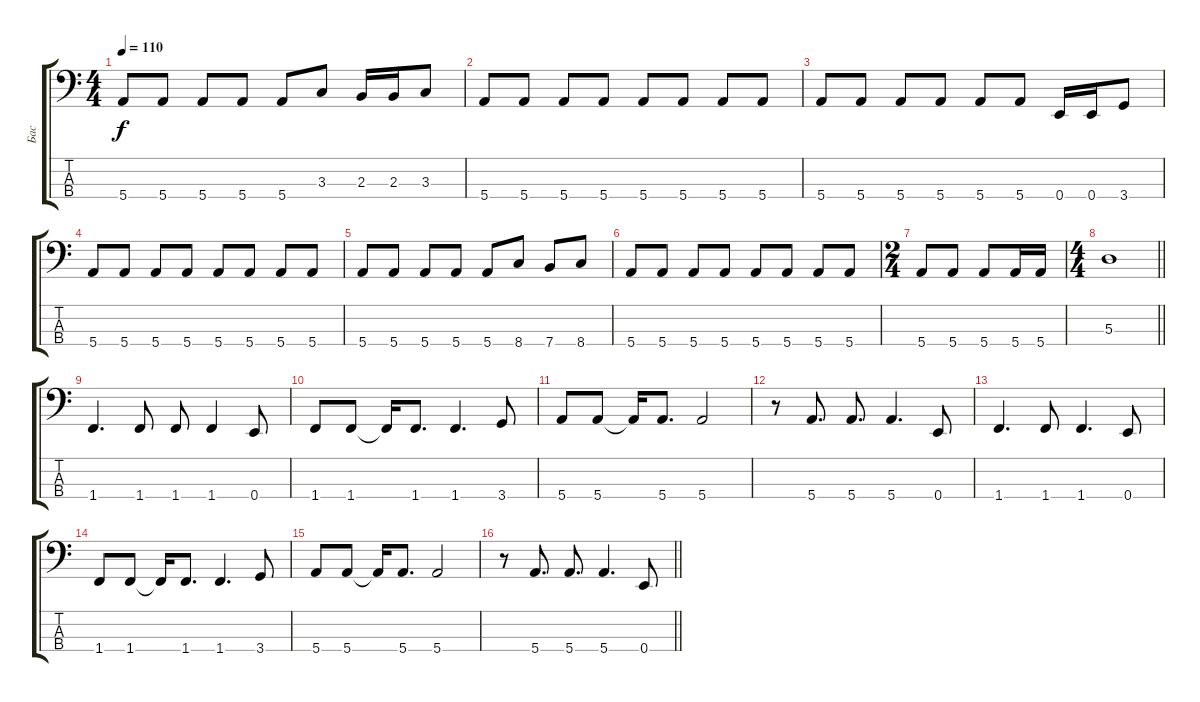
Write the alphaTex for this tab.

\track ("Бас" "Бас") {instrument electricbassfinger}
\staff {score tabs}
\tuning (G2 D2 A1 E1) {hide}
\ts (4 4)
\tempo 110
\clef f4
\ks c
5.4.8{dy f} 5.4.8 5.4.8 5.4.8 5.4.8 3.3.8 2.3.16 2.3.16 3.3.8 |
5.4.8 5.4.8 5.4.8 5.4.8 5.4.8 5.4.8 5.4.8 5.4.8 |
5.4.8 5.4.8 5.4.8 5.4.8 5.4.8 5.4.8 0.4.16 0.4.16 3.4.8 |
5.4.8 5.4.8 5.4.8 5.4.8 5.4.8 5.4.8 5.4.8 5.4.8 |
5.4.8 5.4.8 5.4.8 5.4.8 5.4.8 8.4.8 7.4.8 8.4.8 |
5.4.8 5.4.8 5.4.8 5.4.8 5.4.8 5.4.8 5.4.8 5.4.8 |
\ts (2 4)
5.4.8 5.4.8 5.4.8 5.4.16 5.4.16 |
\ts (4 4)
\barLineRight lightlight
5.3.1 |
1.4.4{d} 1.4.8 1.4.8 1.4.4 0.4.8 |
1.4.8 1.4.8 1.4{t}.16 1.4.8{d} 1.4.4{d} 3.4.8 |
5.4.8 5.4.8 5.4{t}.16 5.4.8{d} 5.4.2 |
r.8 5.4.8{d} 5.4.8{d} 5.4.4{d} 0.4.8 |
1.4.4{d} 1.4.8 1.4.4{d} 0.4.8 |
1.4.8 1.4.8 1.4{t}.16 1.4.8{d} 1.4.4{d} 3.4.8 |
5.4.8 5.4.8 5.4{t}.16 5.4.8{d} 5.4.2 |
\barLineRight lightlight
r.8 5.4.8{d} 5.4.8{d} 5.4.4{d} 0.4.8
